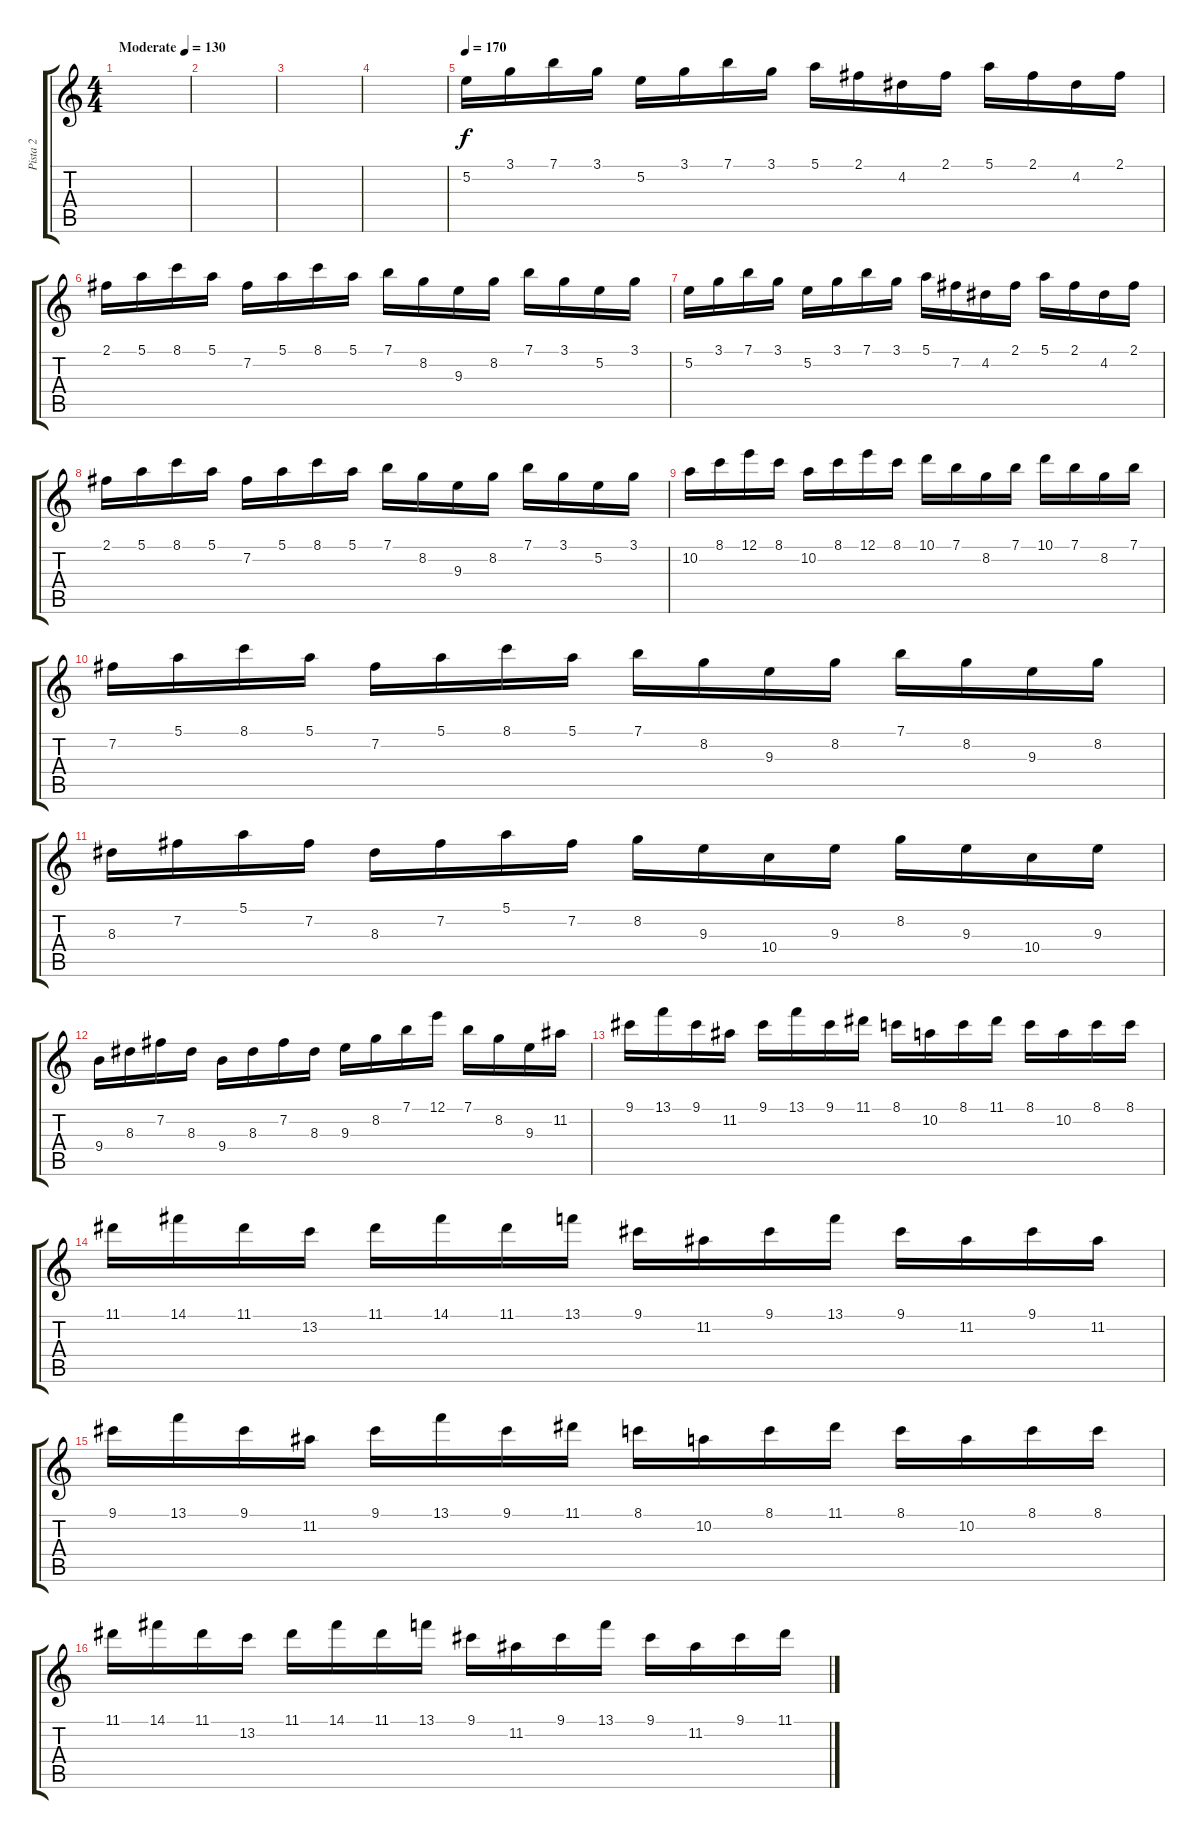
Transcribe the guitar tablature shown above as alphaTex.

\track ("Pista 2" "Pista 2") {instrument overdrivenguitar}
\staff {score tabs}
\tuning (E4 B3 G3 D3 A2 E2) {hide}
\ts (4 4)
\tempo (130 "Moderate")
\clef g2
\ks c
|
|
|
|
\tempo 170
5.2.16 3.1.16 7.1.16 3.1.16 5.2.16 3.1.16 7.1.16 3.1.16 5.1.16 2.1.16 4.2.16 2.1.16 5.1.16 2.1.16 4.2.16 2.1.16 |
2.1.16 5.1.16 8.1.16 5.1.16 7.2.16 5.1.16 8.1.16 5.1.16 7.1.16 8.2.16 9.3.16 8.2.16 7.1.16 3.1.16 5.2.16 3.1.16 |
5.2.16 3.1.16 7.1.16 3.1.16 5.2.16 3.1.16 7.1.16 3.1.16 5.1.16 7.2.16 4.2.16 2.1.16 5.1.16 2.1.16 4.2.16 2.1.16 |
2.1.16 5.1.16 8.1.16 5.1.16 7.2.16 5.1.16 8.1.16 5.1.16 7.1.16 8.2.16 9.3.16 8.2.16 7.1.16 3.1.16 5.2.16 3.1.16 |
10.2.16 8.1.16 12.1.16 8.1.16 10.2.16 8.1.16 12.1.16 8.1.16 10.1.16 7.1.16 8.2.16 7.1.16 10.1.16 7.1.16 8.2.16 7.1.16 |
7.2.16 5.1.16 8.1.16 5.1.16 7.2.16 5.1.16 8.1.16 5.1.16 7.1.16 8.2.16 9.3.16 8.2.16 7.1.16 8.2.16 9.3.16 8.2.16 |
8.3.16 7.2.16 5.1.16 7.2.16 8.3.16 7.2.16 5.1.16 7.2.16 8.2.16 9.3.16 10.4.16 9.3.16 8.2.16 9.3.16 10.4.16 9.3.16 |
9.4.16 8.3.16 7.2.16 8.3.16 9.4.16 8.3.16 7.2.16 8.3.16 9.3.16 8.2.16 7.1.16 12.1.16 7.1.16 8.2.16 9.3.16 11.2.16 |
9.1.16 13.1.16 9.1.16 11.2.16 9.1.16 13.1.16 9.1.16 11.1.16 8.1.16 10.2.16 8.1.16 11.1.16 8.1.16 10.2.16 8.1.16 8.1.16 |
11.1.16 14.1.16 11.1.16 13.2.16 11.1.16 14.1.16 11.1.16 13.1.16 9.1.16 11.2.16 9.1.16 13.1.16 9.1.16 11.2.16 9.1.16 11.2.16 |
9.1.16 13.1.16 9.1.16 11.2.16 9.1.16 13.1.16 9.1.16 11.1.16 8.1.16 10.2.16 8.1.16 11.1.16 8.1.16 10.2.16 8.1.16 8.1.16 |
11.1.16 14.1.16 11.1.16 13.2.16 11.1.16 14.1.16 11.1.16 13.1.16 9.1.16 11.2.16 9.1.16 13.1.16 9.1.16 11.2.16 9.1.16 11.1.16
